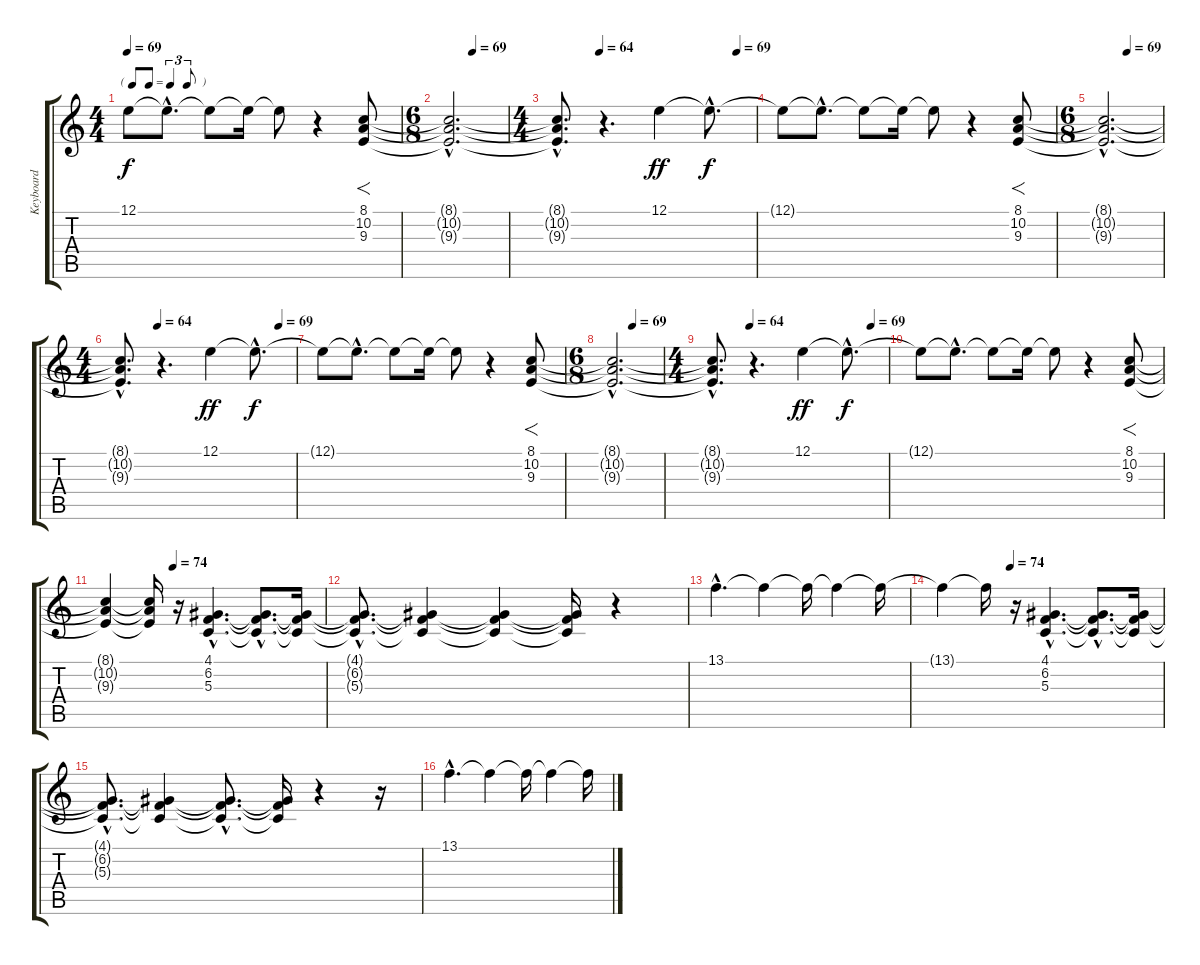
\track ("Keyboard" "Keyboard") {instrument choiraahs}
\staff {score tabs}
\tuning (E4 B3 G3 D3 A2 E2) {hide}
\ts (4 4)
\tf triplet8th
\tempo 69
\clef g2
\ks c
12.1{t}.8{dy f} 12.1{hac t}.8{d} 12.1{t}.8{volume 5} 12.1{t}.16 12.1{t}.8{volume 4} r.4 (8.1 10.2 9.3).8{f volume 6} |
\ts (6 8)
\tempo (69 0.4166666666666667)
(8.1{hac t} 10.2{hac t} 9.3{hac t}).2{d} |
\ts (4 4)
\tempo (64 0.21875)
\tempo (69 0.90625)
(8.1{hac t} 10.2{hac t} 9.3{hac t}).8{d} r.4{d} 12.1.4{dy ff volume 6} 12.1{hac t}.8{d dy f} |
12.1{t}.8 12.1{hac t}.8{d} 12.1{t}.8{volume 5} 12.1{t}.16 12.1{t}.8{volume 4} r.4 (8.1 10.2 9.3).8{f volume 6} |
\ts (6 8)
\tempo (69 0.4166666666666667)
(8.1{hac t} 10.2{hac t} 9.3{hac t}).2{d} |
\ts (4 4)
\tempo (64 0.21875)
\tempo (69 0.90625)
(8.1{hac t} 10.2{hac t} 9.3{hac t}).8{d} r.4{d} 12.1.4{dy ff volume 6} 12.1{hac t}.8{d dy f} |
12.1{t}.8 12.1{hac t}.8{d} 12.1{t}.8{volume 5} 12.1{t}.16 12.1{t}.8{volume 4} r.4 (8.1 10.2 9.3).8{f volume 6} |
\ts (6 8)
\tempo (69 0.4166666666666667)
(8.1{hac t} 10.2{hac t} 9.3{hac t}).2{d} |
\ts (4 4)
\tempo (64 0.21875)
\tempo (69 0.90625)
(8.1{hac t} 10.2{hac t} 9.3{hac t}).8{d} r.4{d} 12.1.4{dy ff volume 6} 12.1{hac t}.8{d dy f} |
12.1{t}.8 12.1{hac t}.8{d} 12.1{t}.8{volume 5} 12.1{t}.16 12.1{t}.8{volume 4} r.4 (8.1 10.2 9.3).8{f volume 6} |
\tempo (74 0.3125)
(8.1{t} 10.2{t} 9.3{t}).4 (8.1{t} 10.2{t} 9.3{t}).16 r.16 (4.1{hac} 6.2{hac} 5.3{hac}).4{d volume 7} (4.1{hac t} 6.2{hac t} 5.3{hac t}).8{d volume 7} (4.1{t} 6.2{t} 5.3{t}).16{volume 7} |
(4.1{hac t} 6.2{hac t} 5.3{hac t}).8{d} (4.1{t} 6.2{t} 5.3{t}).4{volume 7} (4.1{t} 6.2{t} 5.3{t}).4 (4.1{t} 6.2{t} 5.3{t}).16 r.4 |
13.1{hac}.4{d} 13.1{t}.4{volume 6} 13.1{t}.16 13.1{t}.4{volume 5} 13.1{t}.16 |
\tempo (74 0.3125)
13.1{t}.4 13.1{t}.16 r.16 (4.1{hac} 6.2{hac} 5.3{hac}).4{d volume 7} (4.1{hac t} 6.2{hac t} 5.3{hac t}).8{d volume 7} (4.1{t} 6.2{t} 5.3{t}).16{volume 7} |
(4.1{hac t} 6.2{hac t} 5.3{hac t}).8{d} (4.1{t} 6.2{t} 5.3{t}).4{volume 6} (4.1{hac t} 6.2{hac t} 5.3{hac t}).8{d} (4.1{t} 6.2{t} 5.3{t}).16{volume 6} r.4 r.16 |
13.1{hac}.4{d} 13.1{t}.4{volume 6} 13.1{t}.16 13.1{t}.4{volume 5} 13.1{t}.16
